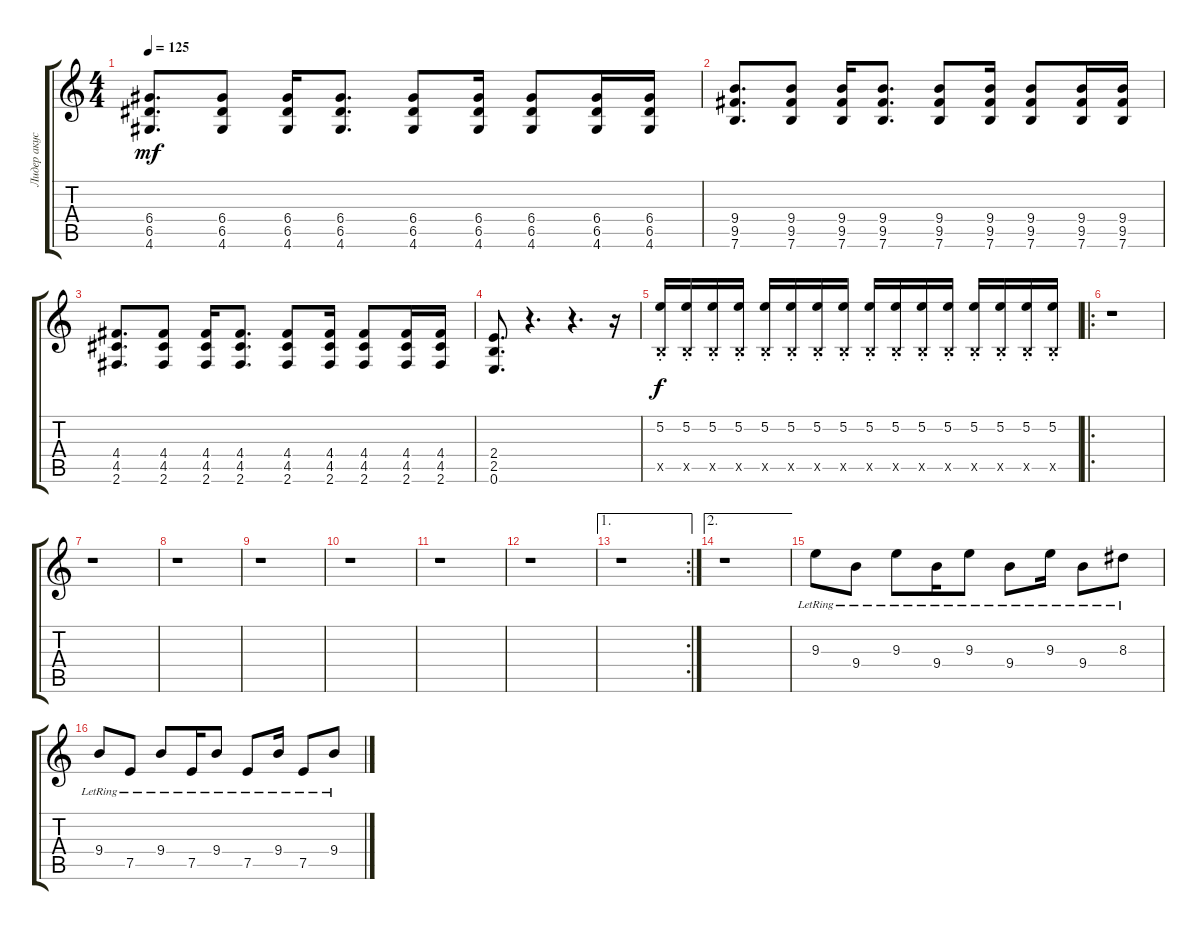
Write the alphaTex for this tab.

\track ("Лидер акуст" "Лидер акус") {instrument electricguitarclean}
\staff {score tabs}
\tuning (E4 B3 G3 D3 A2 E2) {hide}
\ts (4 4)
\tempo 125
\clef g2
\ks c
(6.4 6.5 4.6).8{d dy mf} (6.4 6.5 4.6).8 (6.4 6.5 4.6).16 (6.4 6.5 4.6).8{d} (6.4 6.5 4.6).8 (6.4 6.5 4.6).16 (6.4 6.5 4.6).8 (6.4 6.5 4.6).16 (6.4 6.5 4.6).16 |
(9.4 9.5 7.6).8{d} (9.4 9.5 7.6).8 (9.4 9.5 7.6).16 (9.4 9.5 7.6).8{d} (9.4 9.5 7.6).8 (9.4 9.5 7.6).16 (9.4 9.5 7.6).8 (9.4 9.5 7.6).16 (9.4 9.5 7.6).16 |
(4.4 4.5 2.6).8{d} (4.4 4.5 2.6).8 (4.4 4.5 2.6).16 (4.4 4.5 2.6).8{d} (4.4 4.5 2.6).8 (4.4 4.5 2.6).16 (4.4 4.5 2.6).8 (4.4 4.5 2.6).16 (4.4 4.5 2.6).16 |
(2.4 2.5 0.6).8{d} r.4{d} r.4{d volume 1 instrument lead2sawtooth} r.16 |
(5.2{st} 2.5{st x}).16{dy f volume 13} (5.2{st} 2.5{st x}).16 (5.2{st} 2.5{st x}).16 (5.2{st} 2.5{st x}).16 (5.2{st} 2.5{st x}).16 (5.2{st} 2.5{st x}).16 (5.2{st} 2.5{st x}).16 (5.2{st} 2.5{st x}).16 (5.2{st} 2.5{st x}).16 (5.2{st} 2.5{st x}).16 (5.2{st} 2.5{st x}).16 (5.2{st} 2.5{st x}).16 (5.2{st} 2.5{st x}).16 (5.2{st} 2.5{st x}).16 (5.2{st} 2.5{st x}).16 (5.2{st} 2.5{st x}).16 |
\ro
r.1{instrument electricguitarclean} |
r.1 |
r.1 |
r.1 |
r.1 |
r.1 |
r.1 |
\ae 1
\rc 2
r.1 |
\ae 2
r.1 |
9.3{lr}.8 9.4{lr}.8 9.3{lr}.8 9.4{lr}.16 9.3{lr}.8 9.4{lr}.8 9.3{lr}.16 9.4{lr}.8 8.3{lr}.8 |
9.4{lr}.8 7.5{lr}.8 9.4{lr}.8 7.5{lr}.16 9.4{lr}.8 7.5{lr}.8 9.4{lr}.16 7.5{lr}.8 9.4{lr}.8
